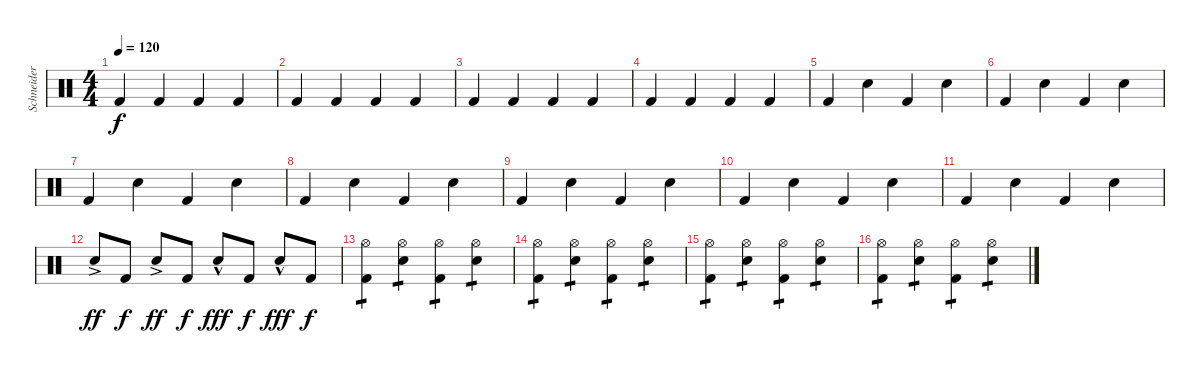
\track ("Schneider" "Schneider") {instrument percussion}
\staff {score}
\articulation defaults
\ts (4 4)
\tempo 120
\clef neutral
\ks c "Kick (hit) 2".4{dy f} "Kick (hit) 2".4 "Kick (hit) 2".4 "Kick (hit) 2".4
|
"Kick (hit) 2".4 "Kick (hit) 2".4 "Kick (hit) 2".4 "Kick (hit) 2".4 |
"Kick (hit) 2".4 "Kick (hit) 2".4 "Kick (hit) 2".4 "Kick (hit) 2".4 |
"Kick (hit) 2".4 "Kick (hit) 2".4 "Kick (hit) 2".4 "Kick (hit) 2".4 |
"Kick (hit) 2".4 "Electric Snare (hit)".4 "Kick (hit) 2".4 "Electric Snare (hit)".4 |
"Kick (hit) 2".4 "Electric Snare (hit)".4 "Kick (hit) 2".4 "Electric Snare (hit)".4 |
"Kick (hit) 2".4 "Electric Snare (hit)".4 "Kick (hit) 2".4 "Electric Snare (hit)".4 |
"Kick (hit) 2".4 "Electric Snare (hit)".4 "Kick (hit) 2".4 "Electric Snare (hit)".4 |
"Kick (hit) 2".4 "Electric Snare (hit)".4 "Kick (hit) 2".4 "Electric Snare (hit)".4 |
"Kick (hit) 2".4 "Electric Snare (hit)".4 "Kick (hit) 2".4 "Electric Snare (hit)".4 |
"Kick (hit) 2".4 "Electric Snare (hit)".4 "Kick (hit) 2".4 "Electric Snare (hit)".4 |
"Snare (hit) 2"{ac}.8{dy ff} "Kick (hit) 2".8{dy f} "Snare (hit) 2"{ac}.8{dy ff} "Kick (hit) 2".8{dy f} "Electric Snare (hit)"{hac}.8{dy fff} "Kick (hit) 2".8{dy f} "Electric Snare (hit)"{hac}.8{dy fff} "Kick (hit) 2".8{dy f} |
("Kick (hit) 2" "Hi-Hat (open)").4{tp 1} ("Electric Snare (hit)" "Hi-Hat (open)").4{tp 1} ("Kick (hit) 2" "Hi-Hat (open)").4{tp 1} ("Electric Snare (hit)" "Hi-Hat (open)").4{tp 1} |
("Kick (hit) 2" "Hi-Hat (open)").4{tp 1} ("Electric Snare (hit)" "Hi-Hat (open)").4{tp 1} ("Kick (hit) 2" "Hi-Hat (open)").4{tp 1} ("Electric Snare (hit)" "Hi-Hat (open)").4{tp 1} |
("Kick (hit) 2" "Hi-Hat (open)").4{tp 1} ("Electric Snare (hit)" "Hi-Hat (open)").4{tp 1} ("Kick (hit) 2" "Hi-Hat (open)").4{tp 1} ("Electric Snare (hit)" "Hi-Hat (open)").4{tp 1} |
("Kick (hit) 2" "Hi-Hat (open)").4{tp 1} ("Electric Snare (hit)" "Hi-Hat (open)").4{tp 1} ("Kick (hit) 2" "Hi-Hat (open)").4{tp 1} ("Electric Snare (hit)" "Hi-Hat (open)").4{tp 1}
